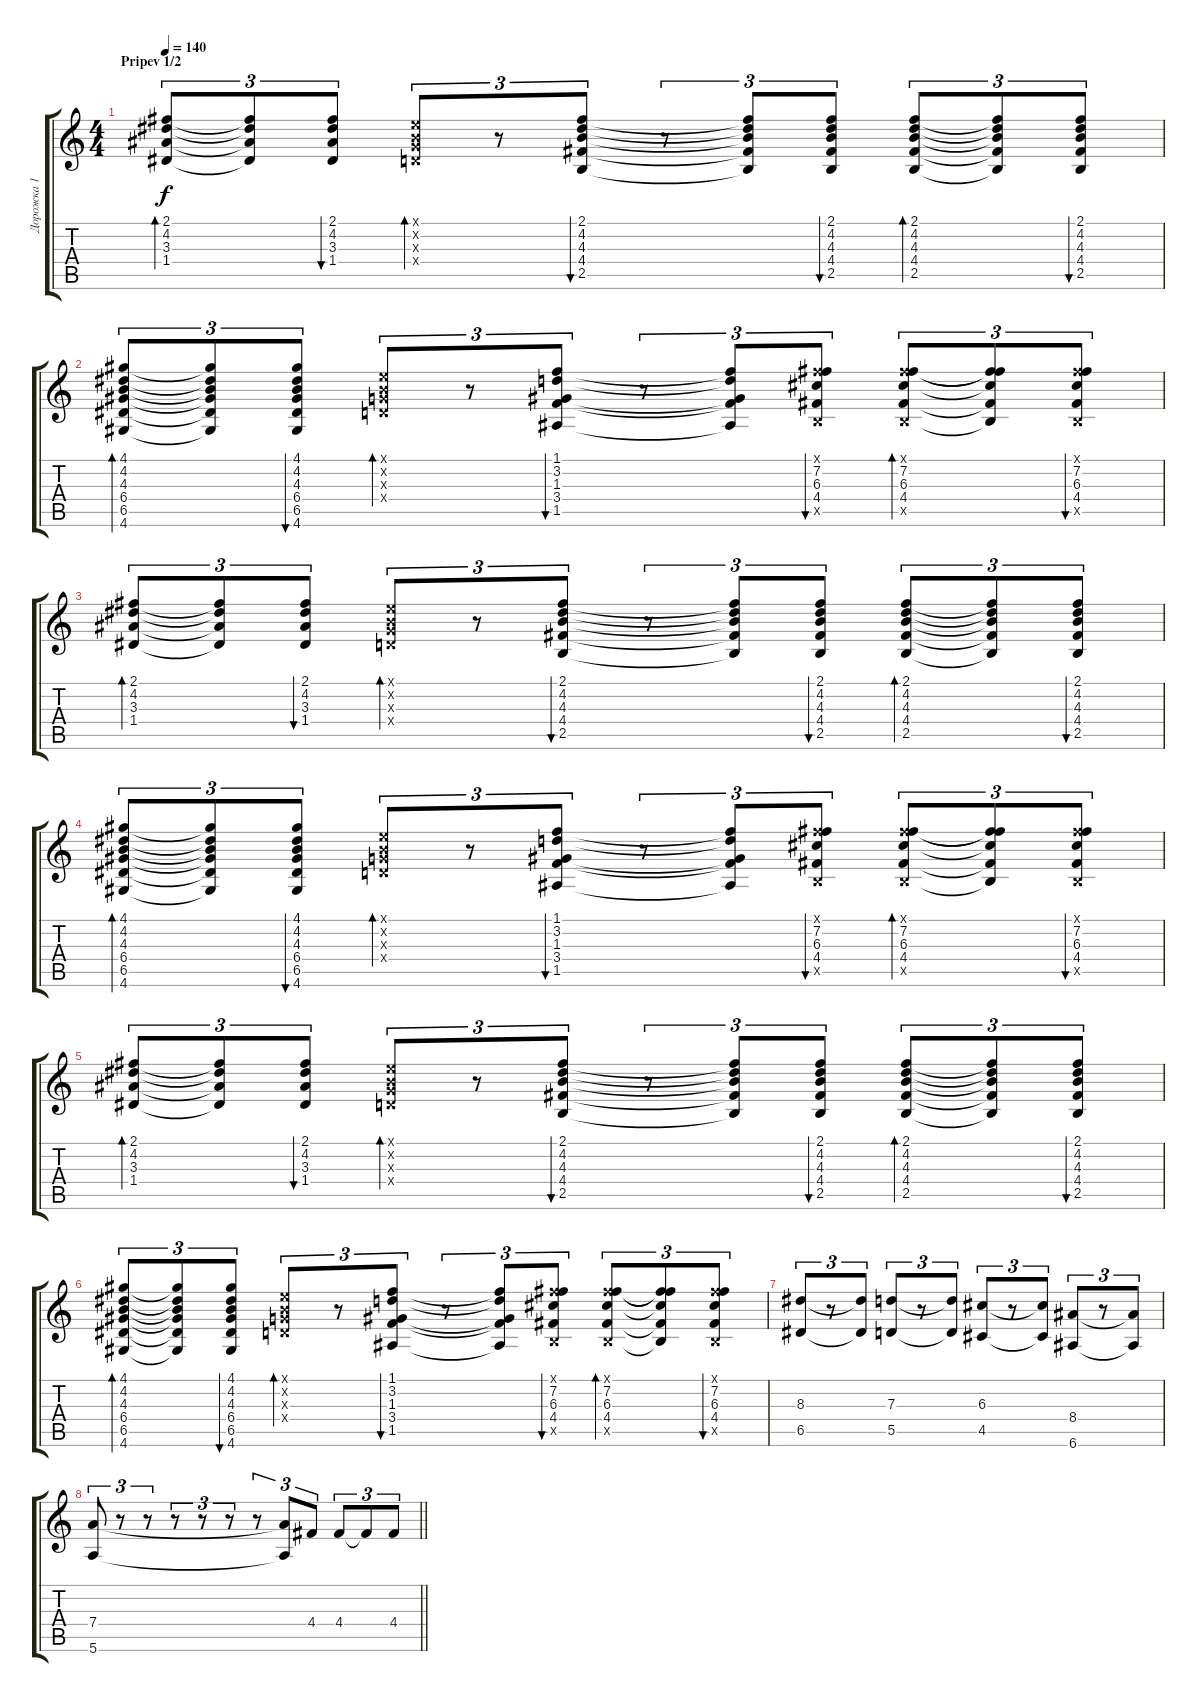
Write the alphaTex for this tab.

\track ("Дорожка 1" "Дорожка 1") {instrument acousticguitarsteel}
\staff {score tabs}
\tuning (E4 B3 G3 D3 A2 E2) {hide}
\ts (4 4)
\section ("" "Pripev 1/2")
\tempo 140
\clef g2
\ks c
(2.1 4.2 3.3 1.4).8{tu (3 2) bd 60 dy f} (2.1{t} 4.2{t} 3.3{t} 1.4{t}).8{tu (3 2)} (2.1 4.2 3.3 1.4).8{tu (3 2) bu 60} (0.1{x} 0.2{x} 0.3{x} 0.4{x}).8{tu (3 2) bd 60} r.8{tu (3 2)} (2.1 4.2 4.3 4.4 2.5).8{tu (3 2) bu 60} r.8{tu (3 2)} (2.1{t} 4.2{t} 4.3{t} 4.4{t} 2.5{t}).8{tu (3 2)} (2.1 4.2 4.3 4.4 2.5).8{tu (3 2) bu 60} (2.1 4.2 4.3 4.4 2.5).8{tu (3 2) bd 60} (2.1{t} 4.2{t} 4.3{t} 4.4{t} 2.5{t}).8{tu (3 2)} (2.1 4.2 4.3 4.4 2.5).8{tu (3 2) bu 60} |
(4.1 4.2 4.3 6.4 6.5 4.6).8{tu (3 2) bd 60} (4.1{t} 4.2{t} 4.3{t} 6.4{t} 6.5{t} 4.6{t}).8{tu (3 2)} (4.1 4.2 4.3 6.4 6.5 4.6).8{tu (3 2) bu 60} (0.1{x} 0.2{x} 0.3{x} 0.4{x}).8{tu (3 2) bd 60} r.8{tu (3 2)} (1.1 3.2 1.3 3.4 1.5).8{tu (3 2) bu 60} r.8{tu (3 2)} (1.1{t} 3.2{t} 1.3{t} 3.4{t} 1.5{t}).8{tu (3 2)} (2.1{x} 7.2 6.3 4.4 2.5{x}).8{tu (3 2) bu 60} (2.1{x} 7.2 6.3 4.4 2.5{x}).8{tu (3 2) bd 60} (2.1{t} 7.2{t} 6.3{t} 4.4{t} 2.5{t}).8{tu (3 2)} (2.1{x} 7.2 6.3 4.4 2.5{x}).8{tu (3 2) bu 60} |
(2.1 4.2 3.3 1.4).8{tu (3 2) bd 60} (2.1{t} 4.2{t} 3.3{t} 1.4{t}).8{tu (3 2)} (2.1 4.2 3.3 1.4).8{tu (3 2) bu 60} (0.1{x} 0.2{x} 0.3{x} 0.4{x}).8{tu (3 2) bd 60} r.8{tu (3 2)} (2.1 4.2 4.3 4.4 2.5).8{tu (3 2) bu 60} r.8{tu (3 2)} (2.1{t} 4.2{t} 4.3{t} 4.4{t} 2.5{t}).8{tu (3 2)} (2.1 4.2 4.3 4.4 2.5).8{tu (3 2) bu 60} (2.1 4.2 4.3 4.4 2.5).8{tu (3 2) bd 60} (2.1{t} 4.2{t} 4.3{t} 4.4{t} 2.5{t}).8{tu (3 2)} (2.1 4.2 4.3 4.4 2.5).8{tu (3 2) bu 60} |
(4.1 4.2 4.3 6.4 6.5 4.6).8{tu (3 2) bd 60} (4.1{t} 4.2{t} 4.3{t} 6.4{t} 6.5{t} 4.6{t}).8{tu (3 2)} (4.1 4.2 4.3 6.4 6.5 4.6).8{tu (3 2) bu 60} (0.1{x} 0.2{x} 0.3{x} 0.4{x}).8{tu (3 2) bd 60} r.8{tu (3 2)} (1.1 3.2 1.3 3.4 1.5).8{tu (3 2) bu 60} r.8{tu (3 2)} (1.1{t} 3.2{t} 1.3{t} 3.4{t} 1.5{t}).8{tu (3 2)} (2.1{x} 7.2 6.3 4.4 2.5{x}).8{tu (3 2) bu 60} (2.1{x} 7.2 6.3 4.4 2.5{x}).8{tu (3 2) bd 60} (2.1{t} 7.2{t} 6.3{t} 4.4{t} 2.5{t}).8{tu (3 2)} (2.1{x} 7.2 6.3 4.4 2.5{x}).8{tu (3 2) bu 60} |
(2.1 4.2 3.3 1.4).8{tu (3 2) bd 60} (2.1{t} 4.2{t} 3.3{t} 1.4{t}).8{tu (3 2)} (2.1 4.2 3.3 1.4).8{tu (3 2) bu 60} (0.1{x} 0.2{x} 0.3{x} 0.4{x}).8{tu (3 2) bd 60} r.8{tu (3 2)} (2.1 4.2 4.3 4.4 2.5).8{tu (3 2) bu 60} r.8{tu (3 2)} (2.1{t} 4.2{t} 4.3{t} 4.4{t} 2.5{t}).8{tu (3 2)} (2.1 4.2 4.3 4.4 2.5).8{tu (3 2) bu 60} (2.1 4.2 4.3 4.4 2.5).8{tu (3 2) bd 60} (2.1{t} 4.2{t} 4.3{t} 4.4{t} 2.5{t}).8{tu (3 2)} (2.1 4.2 4.3 4.4 2.5).8{tu (3 2) bu 60} |
(4.1 4.2 4.3 6.4 6.5 4.6).8{tu (3 2) bd 60} (4.1{t} 4.2{t} 4.3{t} 6.4{t} 6.5{t} 4.6{t}).8{tu (3 2)} (4.1 4.2 4.3 6.4 6.5 4.6).8{tu (3 2) bu 60} (0.1{x} 0.2{x} 0.3{x} 0.4{x}).8{tu (3 2) bd 60} r.8{tu (3 2)} (1.1 3.2 1.3 3.4 1.5).8{tu (3 2) bu 60} r.8{tu (3 2)} (1.1{t} 3.2{t} 1.3{t} 3.4{t} 1.5{t}).8{tu (3 2)} (2.1{x} 7.2 6.3 4.4 2.5{x}).8{tu (3 2) bu 60} (2.1{x} 7.2 6.3 4.4 2.5{x}).8{tu (3 2) bd 60} (2.1{t} 7.2{t} 6.3{t} 4.4{t} 2.5{t}).8{tu (3 2)} (2.1{x} 7.2 6.3 4.4 2.5{x}).8{tu (3 2) bu 60} |
(8.3 6.5).8{tu (3 2)} r.8{tu (3 2)} (8.3{t} 6.5{t}).8{tu (3 2)} (7.3 5.5).8{tu (3 2)} r.8{tu (3 2)} (7.3{t} 5.5{t}).8{tu (3 2)} (6.3 4.5).8{tu (3 2)} r.8{tu (3 2)} (6.3{t} 4.5{t}).8{tu (3 2)} (8.4 6.6).8{tu (3 2)} r.8{tu (3 2)} (8.4{t} 6.6{t}).8{tu (3 2)} |
\barLineRight lightlight
(7.4 5.6).8{tu (3 2)} r.8{tu (3 2)} r.8{tu (3 2)} r.8{tu (3 2)} r.8{tu (3 2)} r.8{tu (3 2)} r.8{tu (3 2)} (7.4{t} 5.6{t}).8{tu (3 2)} 4.4.8{tu (3 2)} 4.4.8{tu (3 2)} 4.4{t}.8{tu (3 2)} 4.4.8{tu (3 2)}
